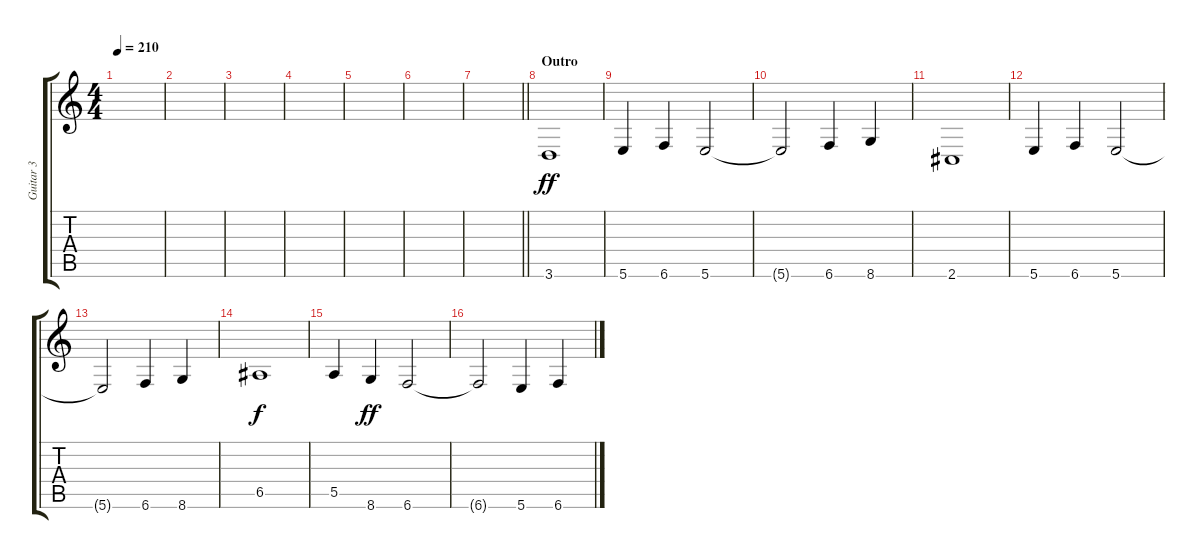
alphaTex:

\track ("Guitar 3" "Guitar 3") {instrument distortionguitar}
\staff {score tabs}
\tuning (B3 Gb3 D3 A2 E2 B1) {hide}
\ts (4 4)
\tempo 210
\clef g2
\ks c
|
|
|
|
|
|
\barLineRight lightlight
|
\section ("" "Outro")
3.6.1{dy ff} |
5.6.4 6.6.4 5.6.2 |
5.6{t}.2 6.6.4 8.6.4 |
2.6.1 |
5.6.4 6.6.4 5.6.2 |
5.6{t}.2 6.6.4 8.6.4 |
6.5.1{dy f} |
5.5.4 8.6.4{dy ff} 6.6.2 |
6.6{t}.2 5.6.4 6.6.4
